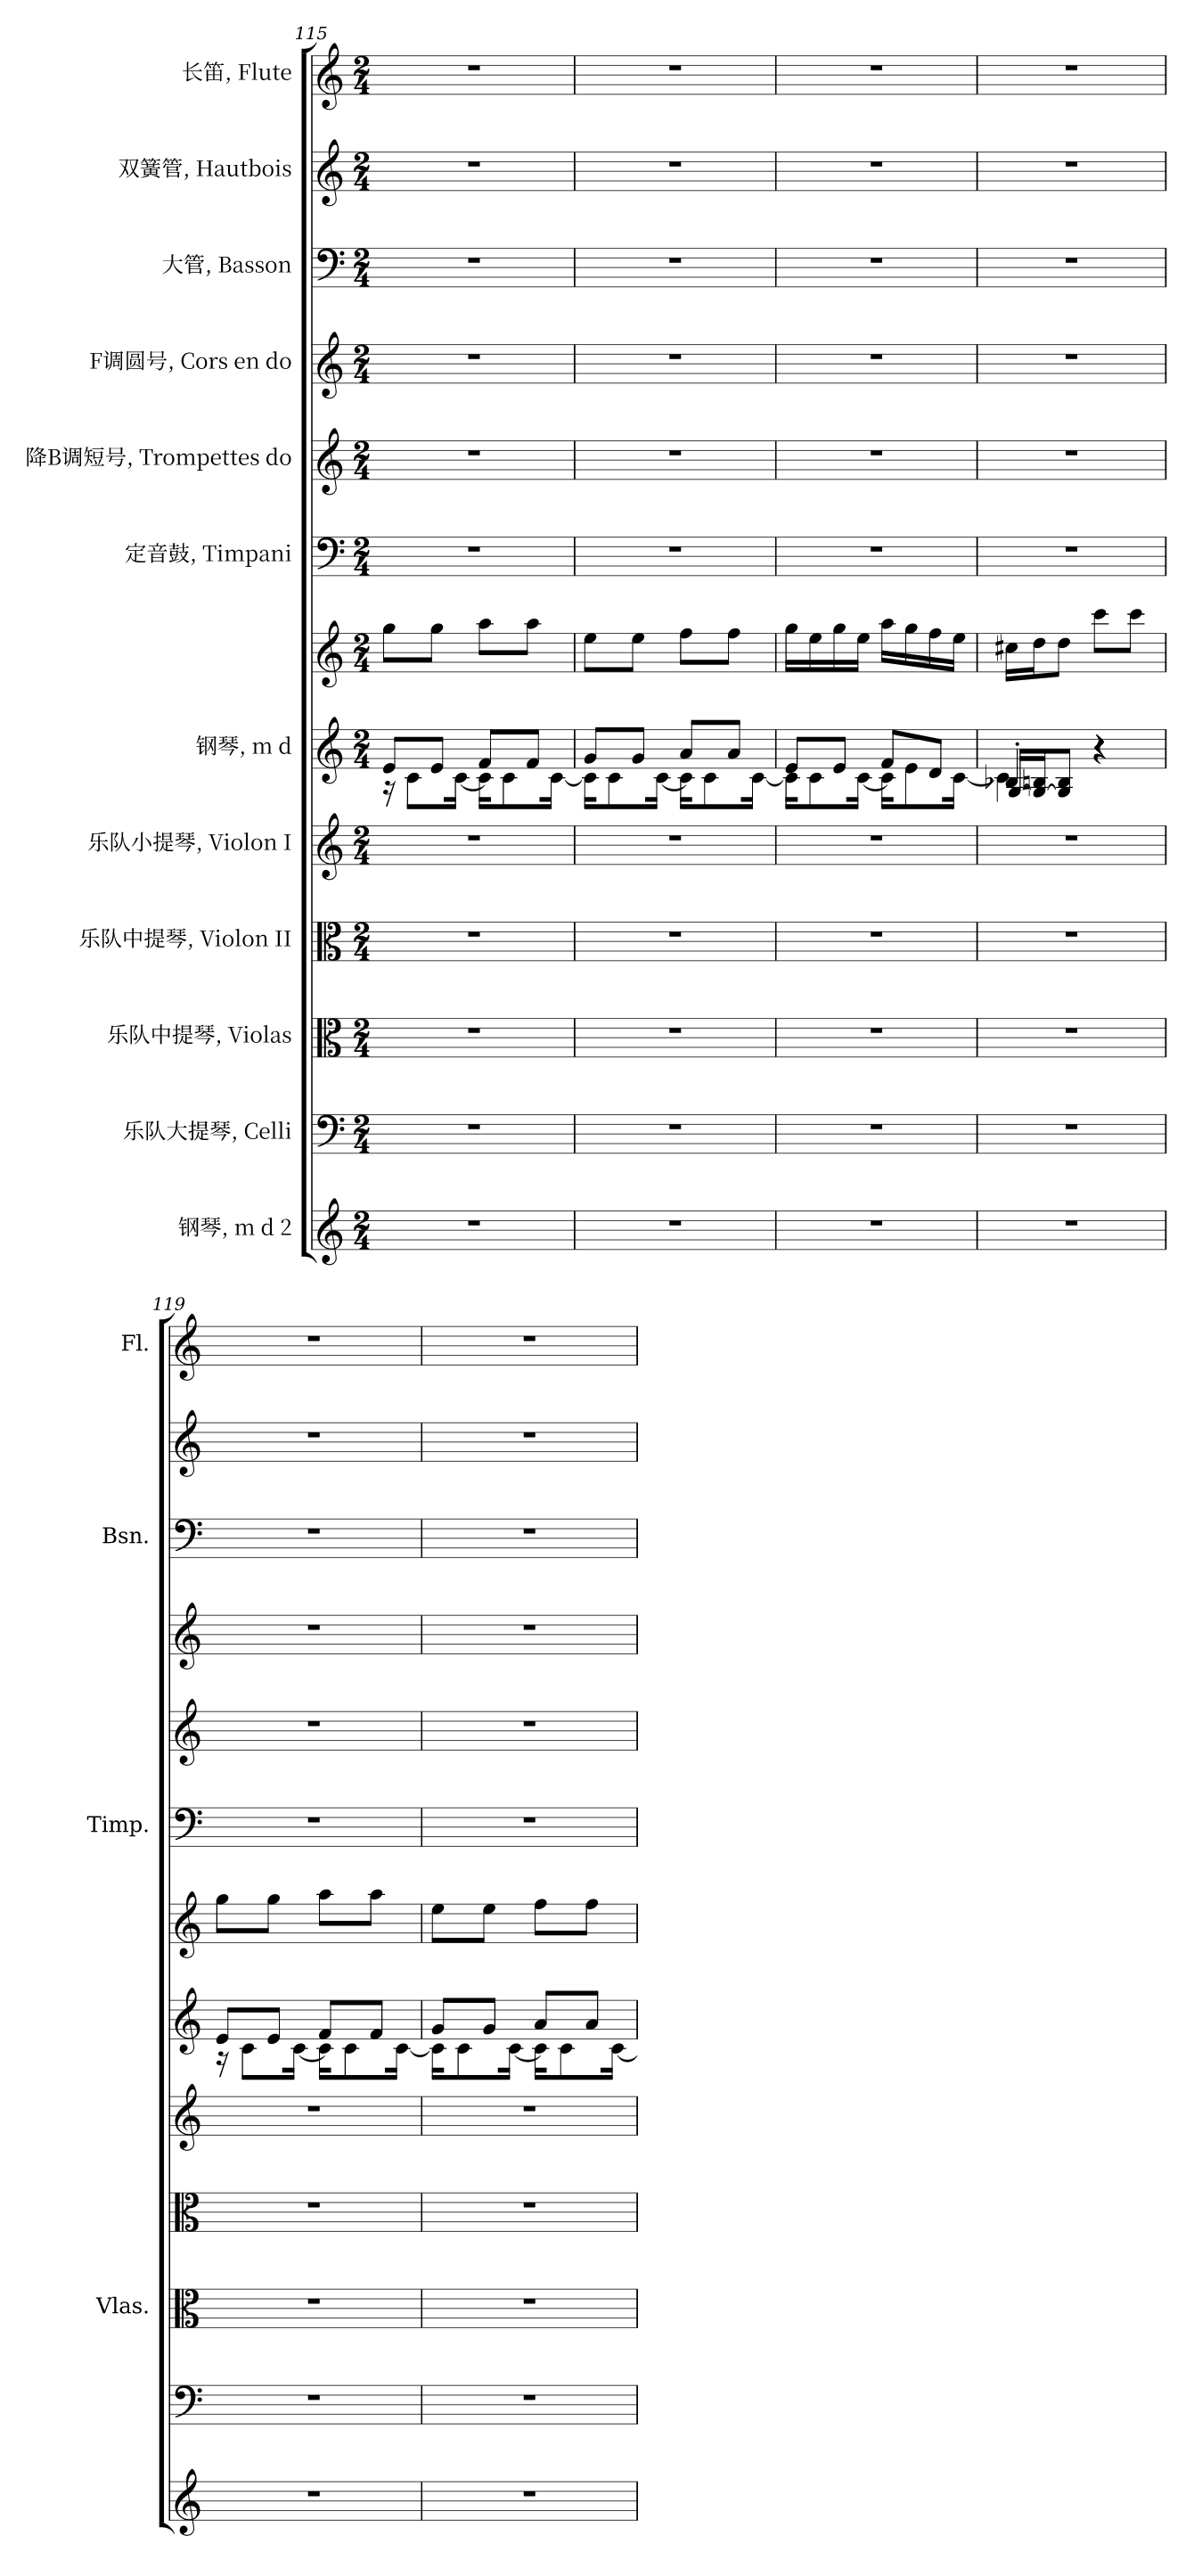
**kern	**kern	**kern	**kern	**kern	**kern	**kern	**kern	**kern	**kern	**kern	**kern	**kern
*part12	*part11	*part10	*part9	*part8	*part7	*part7	*part6	*part5	*part4	*part3	*part2	*part1
*staff13	*staff12	*staff11	*staff10	*staff9	*staff8	*staff7	*staff6	*staff5	*staff4	*staff3	*staff2	*staff1
*I"钢琴, m d 2	*I"乐队大提琴, Celli	*I"乐队中提琴, Violas	*I"乐队中提琴, Violon II	*I"乐队小提琴, Violon I	*I"钢琴, m d	*	*I"定音鼓, Timpani	*I"降B调短号, Trompettes do	*I"F调圆号, Cors en do	*I"大管, Basson	*I"双簧管, Hautbois	*I"长笛, Flute
*	*	*I'Vlas.	*	*	*	*	*I'Timp.	*	*	*I'Bsn.	*	*I'Fl.
*clefG2	*clefF4	*clefC3	*clefC3	*clefG2	*clefG2	*clefG2	*clefF4	*clefG2	*clefG2	*clefF4	*clefG2	*clefG2
*	*	*	*	*	*	*	*	*ITrd1c2	*ITrd4c7	*	*	*
*k[]	*k[]	*k[]	*k[]	*k[]	*k[]	*k[]	*k[]	*k[b-e-]	*k[b-]	*k[]	*k[]	*k[]
*M2/4	*M2/4	*M2/4	*M2/4	*M2/4	*M2/4	*M2/4	*M2/4	*M2/4	*M2/4	*M2/4	*M2/4	*M2/4
=115	=115	=115	=115	=115	=115	=115	=115	=115	=115	=115	=115	=115
*	*	*	*	*	*^	*	*	*	*	*	*	*
2r	2r	2r	2r	2r	8e/L	16r	8gg\L	2r	2r	2r	2r	2r	2r
.	.	.	.	.	.	8c\L	.	.	.	.	.	.	.
.	.	.	.	.	8e/J	.	8gg\J	.	.	.	.	.	.
.	.	.	.	.	.	[16c\Jk	.	.	.	.	.	.	.
.	.	.	.	.	8f/L	16c\KL]	8aa\L	.	.	.	.	.	.
.	.	.	.	.	.	8c\	.	.	.	.	.	.	.
.	.	.	.	.	8f/J	.	8aa\J	.	.	.	.	.	.
.	.	.	.	.	.	[16c\Jk	.	.	.	.	.	.	.
=116	=116	=116	=116	=116	=116	=116	=116	=116	=116	=116	=116	=116	=116
2r	2r	2r	2r	2r	8g/L	16c\KL]	8ee\L	2r	2r	2r	2r	2r	2r
.	.	.	.	.	.	8c\	.	.	.	.	.	.	.
.	.	.	.	.	8g/J	.	8ee\J	.	.	.	.	.	.
.	.	.	.	.	.	[16c\Jk	.	.	.	.	.	.	.
.	.	.	.	.	8a/L	16c\KL]	8ff\L	.	.	.	.	.	.
.	.	.	.	.	.	8c\	.	.	.	.	.	.	.
.	.	.	.	.	8a/J	.	8ff\J	.	.	.	.	.	.
.	.	.	.	.	.	[16c\Jk	.	.	.	.	.	.	.
!!LO:PB:g=z
=117	=117	=117	=117	=117	=117	=117	=117	=117	=117	=117	=117	=117	=117
2r	2r	2r	2r	2r	8e/L	16c\KL]	16gg\LL	2r	2r	2r	2r	2r	2r
.	.	.	.	.	.	8c\	16ee\	.	.	.	.	.	.
.	.	.	.	.	8e/J	.	16gg\	.	.	.	.	.	.
.	.	.	.	.	.	[16c\Jk	16ee\JJ	.	.	.	.	.	.
.	.	.	.	.	8f/L	16c\KL]	16aa\LL	.	.	.	.	.	.
.	.	.	.	.	.	8e\	16gg\	.	.	.	.	.	.
.	.	.	.	.	8d/J	.	16ff\	.	.	.	.	.	.
.	.	.	.	.	.	[16c\Jk	16ee\JJ	.	.	.	.	.	.
=118	=118	=118	=118	=118	=118	=118	=118	=118	=118	=118	=118	=118	=118
*	*	*	*	*	*	*^	*	*	*	*	*	*	*
2r	2r	2r	2r	2r	4B-X'/	4c\]	[16G/LL	16cc#X\LL	2r	2r	2r	2r	2r	2r
.	.	.	.	.	.	.	16G/_ 16Bn/J	16dd\J	.	.	.	.	.	.
.	.	.	.	.	.	.	8G/] 8B/J	8dd\J	.	.	.	.	.	.
.	.	.	.	.	4r	4r	4r	8ccc\L	.	.	.	.	.	.
.	.	.	.	.	.	.	.	8ccc\J	.	.	.	.	.	.
*	*	*	*	*	*	*v	*v	*	*	*	*	*	*	*
=119	=119	=119	=119	=119	=119	=119	=119	=119	=119	=119	=119	=119	=119
2r	2r	2r	2r	2r	8e/L	16r	8gg\L	2r	2r	2r	2r	2r	2r
.	.	.	.	.	.	8c\L	.	.	.	.	.	.	.
.	.	.	.	.	8e/J	.	8gg\J	.	.	.	.	.	.
.	.	.	.	.	.	[16c\Jk	.	.	.	.	.	.	.
.	.	.	.	.	8f/L	16c\KL]	8aa\L	.	.	.	.	.	.
.	.	.	.	.	.	8c\	.	.	.	.	.	.	.
.	.	.	.	.	8f/J	.	8aa\J	.	.	.	.	.	.
.	.	.	.	.	.	[16c\Jk	.	.	.	.	.	.	.
=120	=120	=120	=120	=120	=120	=120	=120	=120	=120	=120	=120	=120	=120
2r	2r	2r	2r	2r	8g/L	16c\KL]	8ee\L	2r	2r	2r	2r	2r	2r
.	.	.	.	.	.	8c\	.	.	.	.	.	.	.
.	.	.	.	.	8g/J	.	8ee\J	.	.	.	.	.	.
.	.	.	.	.	.	[16c\Jk	.	.	.	.	.	.	.
.	.	.	.	.	8a/L	16c\KL]	8ff\L	.	.	.	.	.	.
.	.	.	.	.	.	8c\	.	.	.	.	.	.	.
.	.	.	.	.	8a/J	.	8ff\J	.	.	.	.	.	.
.	.	.	.	.	.	[16c\Jk	.	.	.	.	.	.	.
*	*	*	*	*	*v	*v	*	*	*	*	*	*	*
=	=	=	=	=	=	=	=	=	=	=	=	=
*-	*-	*-	*-	*-	*-	*-	*-	*-	*-	*-	*-	*-
